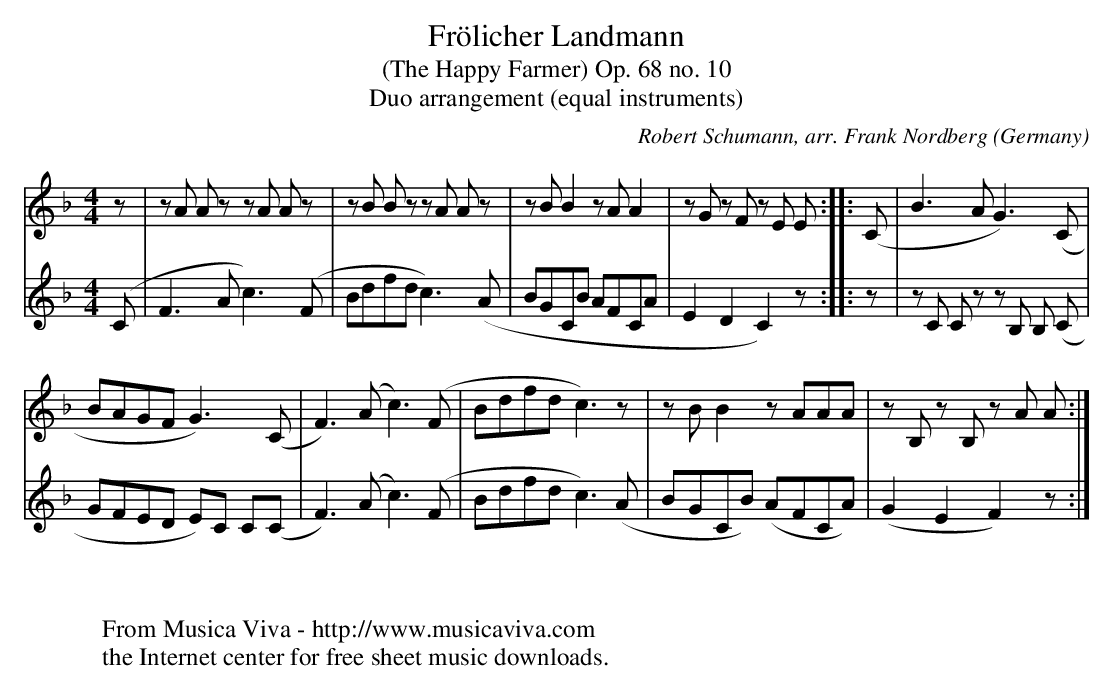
X:1
T:Fr\"olicher Landmann
T:(The Happy Farmer) Op. 68 no. 10
T:Duo arrangement (equal instruments)
C:Robert Schumann, arr. Frank Nordberg
O:Germany
M:4/4
L:1/8
K:F
V:1
z|z A A z z A A z|z B B z z A A z|z B B2 z A A2|z G z F z E E :: (C|B3 A G3) (C|
V:2
(C|F3A c3) (F|Bdfd c3) (A|BGCB AFCA|E2D2C2) z::z|z C C z z B, B, (C|
V:1
BAGF G3) (C|F3) (A c3) (F|Bdfd c3) z|z B B2 z AAA|z B, z B, z A A:|
V:2
GFED E)C C(C|F3) (A c3) (F|Bdfd c3) (A|BGCB) (AFCA)|(G2 E2 F2) z:|
W:
W:
W:  From Musica Viva - http://www.musicaviva.com
W:  the Internet center for free sheet music downloads.
